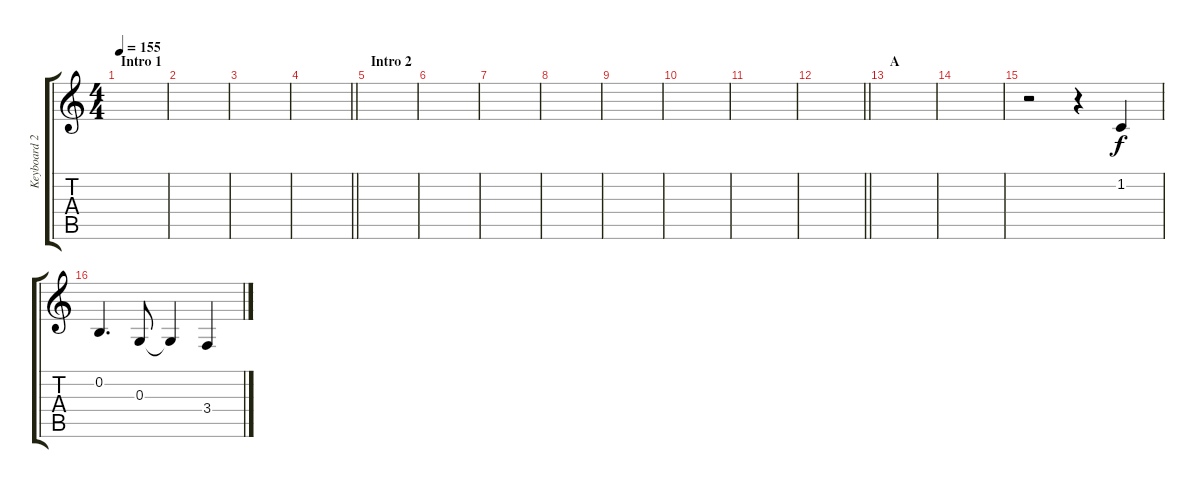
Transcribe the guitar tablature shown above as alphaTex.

\track ("Keyboard 2" "Keyboard 2") {instrument pad3polysynth}
\staff {score tabs}
\tuning (E4 B3 G3 D3 A2 E2) {hide}
\ts (4 4)
\section ("" "Intro 1")
\tempo 155
\clef g2
\ks c
|
|
|
\barLineRight lightlight
|
\section ("" "Intro 2")
|
|
|
|
|
|
|
\barLineRight lightlight
|
\section ("" "A")
|
|
r.2{instrument pad3polysynth} r.4 1.2.4 |
0.2.4{d} 0.3.8 0.3{t}.4 3.4.4
